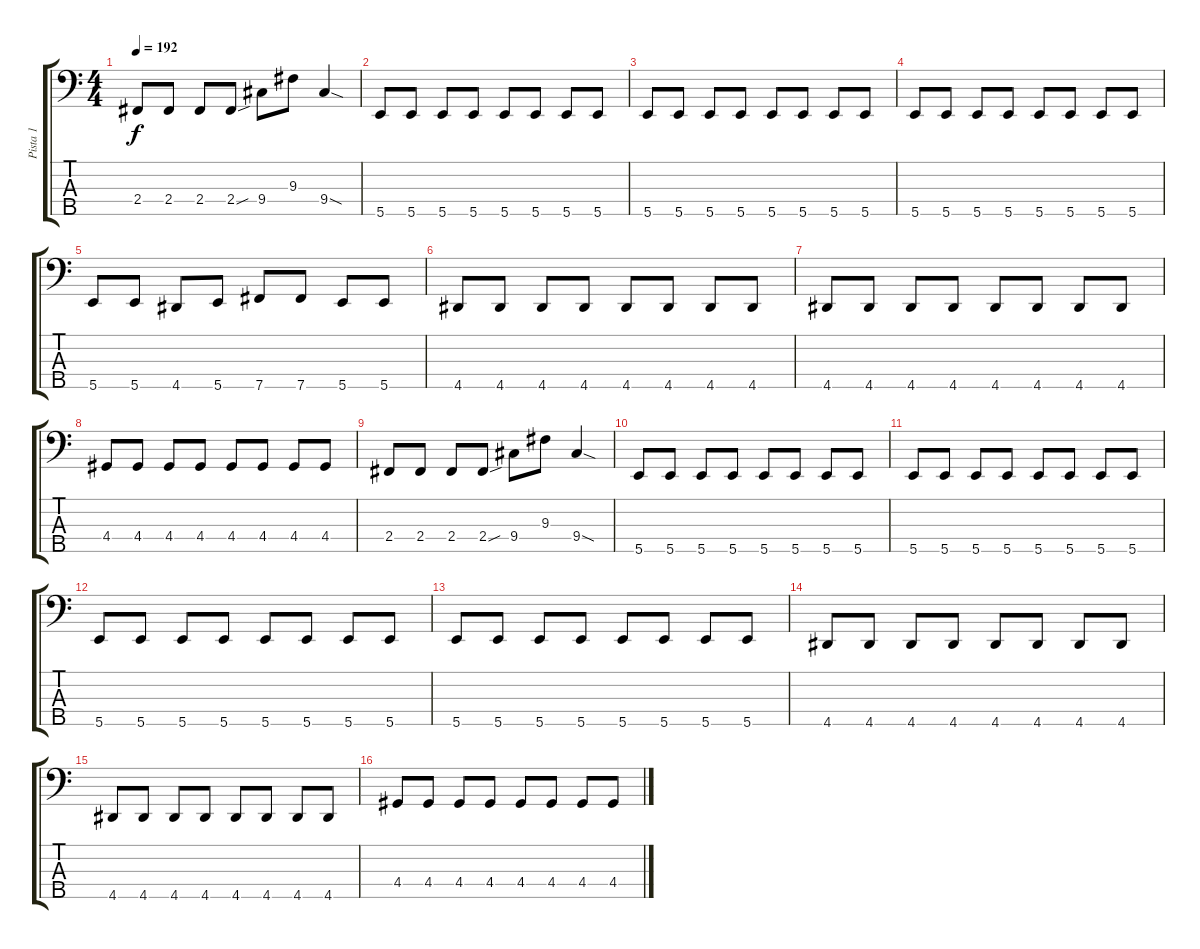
\track ("Pista 1" "Pista 1") {instrument electricbassfinger}
\staff {score tabs}
\tuning (G2 D2 A1 E1 B0) {hide}
\ts (4 4)
\tempo 192
\clef f4
\ks c
2.4.8{dy f} 2.4.8 2.4.8 2.4{sou}.8 9.4.8 9.3.8 9.4{sod}.4 |
5.5.8 5.5.8 5.5.8 5.5.8 5.5.8 5.5.8 5.5.8 5.5.8 |
5.5.8 5.5.8 5.5.8 5.5.8 5.5.8 5.5.8 5.5.8 5.5.8 |
5.5.8 5.5.8 5.5.8 5.5.8 5.5.8 5.5.8 5.5.8 5.5.8 |
5.5.8 5.5.8 4.5.8 5.5.8 7.5.8 7.5.8 5.5.8 5.5.8 |
4.5.8 4.5.8 4.5.8 4.5.8 4.5.8 4.5.8 4.5.8 4.5.8 |
4.5.8 4.5.8 4.5.8 4.5.8 4.5.8 4.5.8 4.5.8 4.5.8 |
4.4.8 4.4.8 4.4.8 4.4.8 4.4.8 4.4.8 4.4.8 4.4.8 |
2.4.8 2.4.8 2.4.8 2.4{sou}.8 9.4.8 9.3.8 9.4{sod}.4 |
5.5.8 5.5.8 5.5.8 5.5.8 5.5.8 5.5.8 5.5.8 5.5.8 |
5.5.8 5.5.8 5.5.8 5.5.8 5.5.8 5.5.8 5.5.8 5.5.8 |
5.5.8 5.5.8 5.5.8 5.5.8 5.5.8 5.5.8 5.5.8 5.5.8 |
5.5.8 5.5.8 5.5.8 5.5.8 5.5.8 5.5.8 5.5.8 5.5.8 |
4.5.8 4.5.8 4.5.8 4.5.8 4.5.8 4.5.8 4.5.8 4.5.8 |
4.5.8 4.5.8 4.5.8 4.5.8 4.5.8 4.5.8 4.5.8 4.5.8 |
4.4.8 4.4.8 4.4.8 4.4.8 4.4.8 4.4.8 4.4.8 4.4.8
